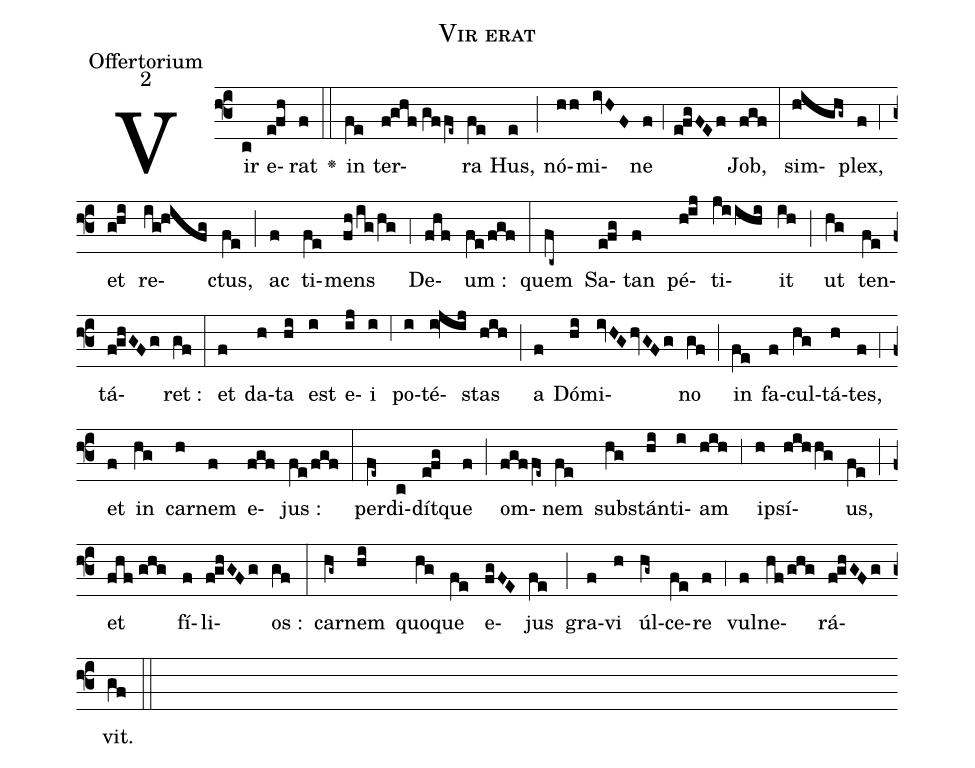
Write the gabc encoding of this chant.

name:Vir erat;
office-part:Offertorium;
mode:2;
%%
(f3) Vir(c) e(e!fh)rat(f) <v>\greheightstar</v>(::) in(fe) ter(f!ghf//gffe~)ra(fe) Hus,(e) (;) nó(hh)mi(ivHF)ne(f,4e!fgFEf) Job,(fgf) (:) sim(highg~)plex,(f) (,4) et(g!hi) re(ig!hifg)ctus,(fe) (;) ac(f) ti(fe)mens(fh/ig/hg) (,4) De(fhf)um :(fe/fgf) (:) quem(fc~) Sa(e!fg)tan(f) pé(h!ij)ti(ji/ihi)it(ih) (;) ut(hg) ten(fe)tá(f!ghGFg)ret :(gf) (:) et(f) da(h)ta(hi) est(i) e(ij)i(i) (,6) po(i)té(i!jij)stas(hih) (;) a(f) Dó(hi)mi(ivHG/hvGFg)no(gf) (;) in(fe) fa(f)cul(hg)tá(h)tes,(f) (,4) et(f) in(hg) car(h)nem(f) e(fgf)jus :(fe/fgf) (:) per(fe~)di(c)dít(e!fg)que(f) (;) om(fgf/fe~)nem(fe) subs(hg)tán(hi)ti(i)am(hih) (,3) i(h)psí(hih/hg)us,(fe) (;) et(fhf//ghg) fí(f)li(f!ghGFg)os :(gf) (:) car(hg~)nem(hi) quo(hg)que(fe) e(fgFE)jus(fe) (;) gra(f)vi(h) úl(hg~)ce(fe)re(f) (,4) vul(f)ne(hf/ghg)rá(f!ghGFg)vit.(gf) (::)
